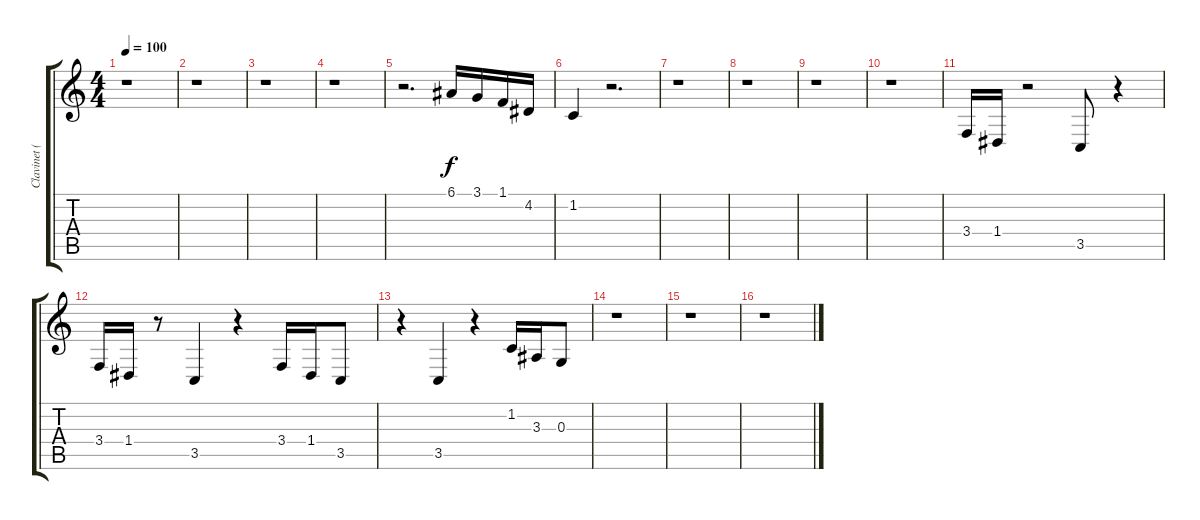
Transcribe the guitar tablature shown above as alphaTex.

\track ("Clavinet (Preston)" "Clavinet (") {instrument clavinet}
\staff {score tabs}
\tuning (E4 B3 G3 D3 A2 E2) {hide}
\ts (4 4)
\tempo 100
\clef g2
\ks c
r.1{dy f} |
r.1 |
r.1 |
r.1 |
r.2{d} 6.1.16 3.1.16 1.1.16 4.2.16 |
1.2.4 r.2{d} |
r.1 |
r.1 |
r.1 |
r.1 |
3.4.16 1.4.16 r.2 3.5.8 r.4 |
3.4.16 1.4.16 r.8 3.5.4 r.4 3.4.16 1.4.16 3.5.8 |
r.4 3.5.4 r.4 1.2.16 3.3.16 0.3.8 |
r.1 |
r.1 |
r.1
